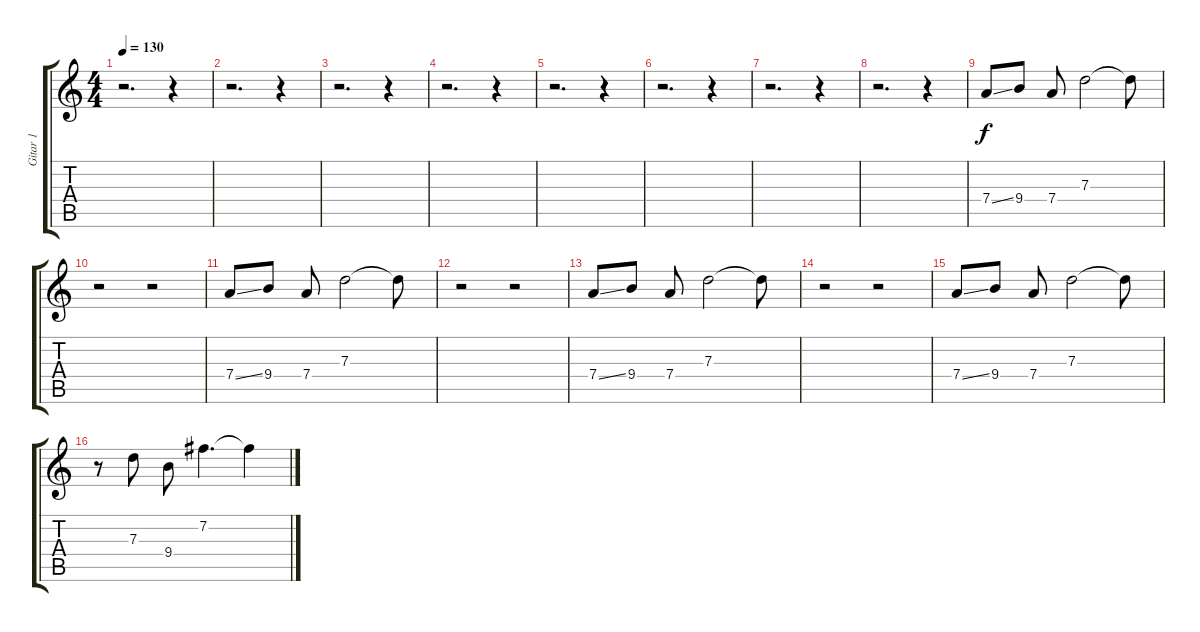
\track ("Gitar 1" "Gitar 1") {instrument electricguitarjazz}
\staff {score tabs}
\tuning (E4 B3 G3 D3 A2 E2) {hide}
\ts (4 4)
\tempo 130
\clef g2
\ks c
r.2{d dy f} r.4 |
r.2{d} r.4 |
r.2{d} r.4 |
r.2{d} r.4 |
r.2{d} r.4 |
r.2{d} r.4 |
r.2{d} r.4 |
r.2{d} r.4 |
7.4{ss}.8 9.4.8 7.4.8 7.3.2 7.3{t}.8 |
r.2 r.2 |
7.4{ss}.8 9.4.8 7.4.8 7.3.2 7.3{t}.8 |
r.2 r.2 |
7.4{ss}.8 9.4.8 7.4.8 7.3.2 7.3{t}.8 |
r.2 r.2 |
7.4{ss}.8 9.4.8 7.4.8 7.3.2 7.3{t}.8 |
r.8 7.3.8 9.4.8 7.2.4{d} 7.2{t}.4
